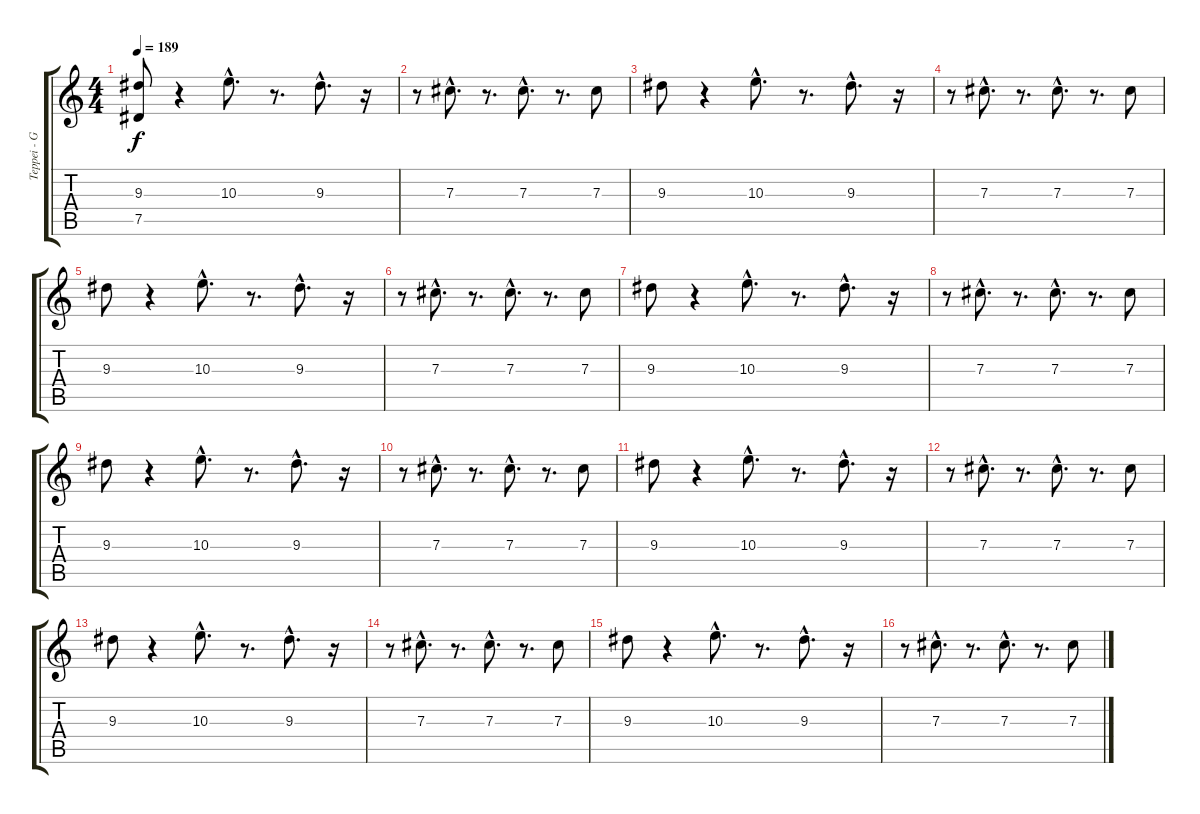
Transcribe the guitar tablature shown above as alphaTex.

\track ("Teppei - Guitar" "Teppei - G") {instrument distortionguitar}
\staff {score tabs}
\tuning (Eb4 Bb3 Gb3 Db3 Ab2 Db2) {hide}
\ts (4 4)
\tempo 189
\clef g2
\ks c
(9.3 7.5).8{dy f} r.4 10.3{hac}.8{d instrument overdrivenguitar} r.8{d} 9.3{hac}.8{d} r.16 |
r.8 7.3{hac}.8{d} r.8{d} 7.3{hac}.8{d} r.8{d} 7.3.8 |
9.3.8 r.4 10.3{hac}.8{d} r.8{d} 9.3{hac}.8{d} r.16 |
r.8 7.3{hac}.8{d} r.8{d} 7.3{hac}.8{d} r.8{d} 7.3.8 |
9.3.8 r.4 10.3{hac}.8{d} r.8{d} 9.3{hac}.8{d} r.16 |
r.8 7.3{hac}.8{d} r.8{d} 7.3{hac}.8{d} r.8{d} 7.3.8 |
9.3.8 r.4 10.3{hac}.8{d} r.8{d} 9.3{hac}.8{d} r.16 |
r.8 7.3{hac}.8{d} r.8{d} 7.3{hac}.8{d} r.8{d} 7.3.8 |
9.3.8 r.4 10.3{hac}.8{d} r.8{d} 9.3{hac}.8{d} r.16 |
r.8 7.3{hac}.8{d} r.8{d} 7.3{hac}.8{d} r.8{d} 7.3.8 |
9.3.8 r.4 10.3{hac}.8{d} r.8{d} 9.3{hac}.8{d} r.16 |
r.8 7.3{hac}.8{d} r.8{d} 7.3{hac}.8{d} r.8{d} 7.3.8 |
9.3.8 r.4 10.3{hac}.8{d} r.8{d} 9.3{hac}.8{d} r.16 |
r.8 7.3{hac}.8{d} r.8{d} 7.3{hac}.8{d} r.8{d} 7.3.8 |
9.3.8 r.4 10.3{hac}.8{d} r.8{d} 9.3{hac}.8{d} r.16 |
r.8 7.3{hac}.8{d} r.8{d} 7.3{hac}.8{d} r.8{d} 7.3.8
